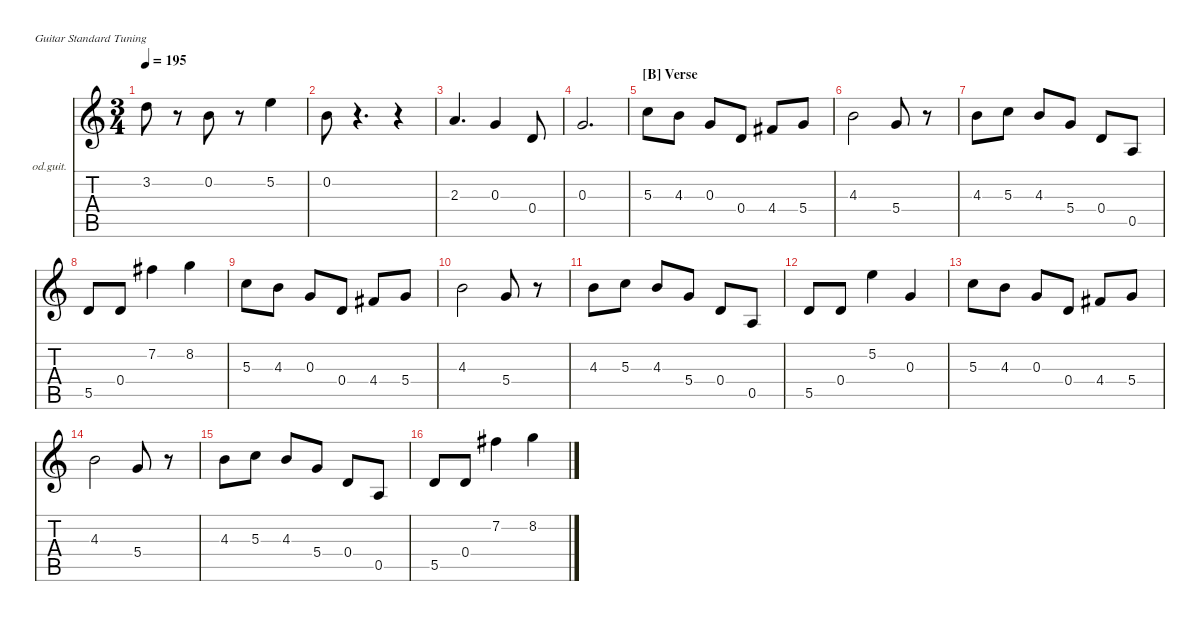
\hideDynamics
\bracketExtendMode nobrackets
\firstSystemTrackNameOrientation horizontal
\track ("Backing Guitar" "od.guit.") {instrument overdrivenguitar}
\staff {score tabs}
\tuning (E4 B3 G3 D3 A2 E2)
\ts (3 4)
\tempo 195
\clef g2
\ks aminor
3.2.8{dy mf beam Down} r.8{beam Down} 0.2.8{beam Down} r.8{beam Down} 5.2.4{beam Down} |
0.2.8{beam Down} r.4{d beam Down} r.4{beam Down} |
2.3.4{d beam Up} 0.3.4{beam Up} 0.4.8{beam Up} |
0.3.2{d beam Up} |
\section ("B" "Verse")
5.3.8{beam Down} 4.3.8{beam Down} 0.3.8{beam Up} 0.4.8{beam Up} 4.4{acc #}.8{beam Up} 5.4.8{beam Up} |
4.3.2{beam Down} 5.4.8{beam Up} r.8{beam Down} |
4.3.8{beam Down} 5.3.8{beam Down} 4.3.8{beam Up} 5.4.8{beam Up} 0.4.8{beam Up} 0.5.8{beam Up} |
5.5.8{beam Up} 0.4.8{beam Up} 7.2{acc #}.4{beam Down} 8.2.4{beam Down} |
5.3.8{beam Down} 4.3.8{beam Down} 0.3.8{beam Up} 0.4.8{beam Up} 4.4{acc #}.8{beam Up} 5.4.8{beam Up} |
4.3.2{beam Down} 5.4.8{beam Up} r.8{beam Down} |
4.3.8{beam Down} 5.3.8{beam Down} 4.3.8{beam Up} 5.4.8{beam Up} 0.4.8{beam Up} 0.5.8{beam Up} |
5.5.8{beam Up} 0.4.8{beam Up} 5.2.4{beam Down} 0.3.4{beam Up} |
5.3.8{beam Down} 4.3.8{beam Down} 0.3.8{beam Up} 0.4.8{beam Up} 4.4{acc #}.8{beam Up} 5.4.8{beam Up} |
4.3.2{beam Down} 5.4.8{beam Up} r.8{beam Down} |
4.3.8{beam Down} 5.3.8{beam Down} 4.3.8{beam Up} 5.4.8{beam Up} 0.4.8{beam Up} 0.5.8{beam Up} |
5.5.8{beam Up} 0.4.8{beam Up} 7.2{acc #}.4{beam Down} 8.2.4{beam Down}
